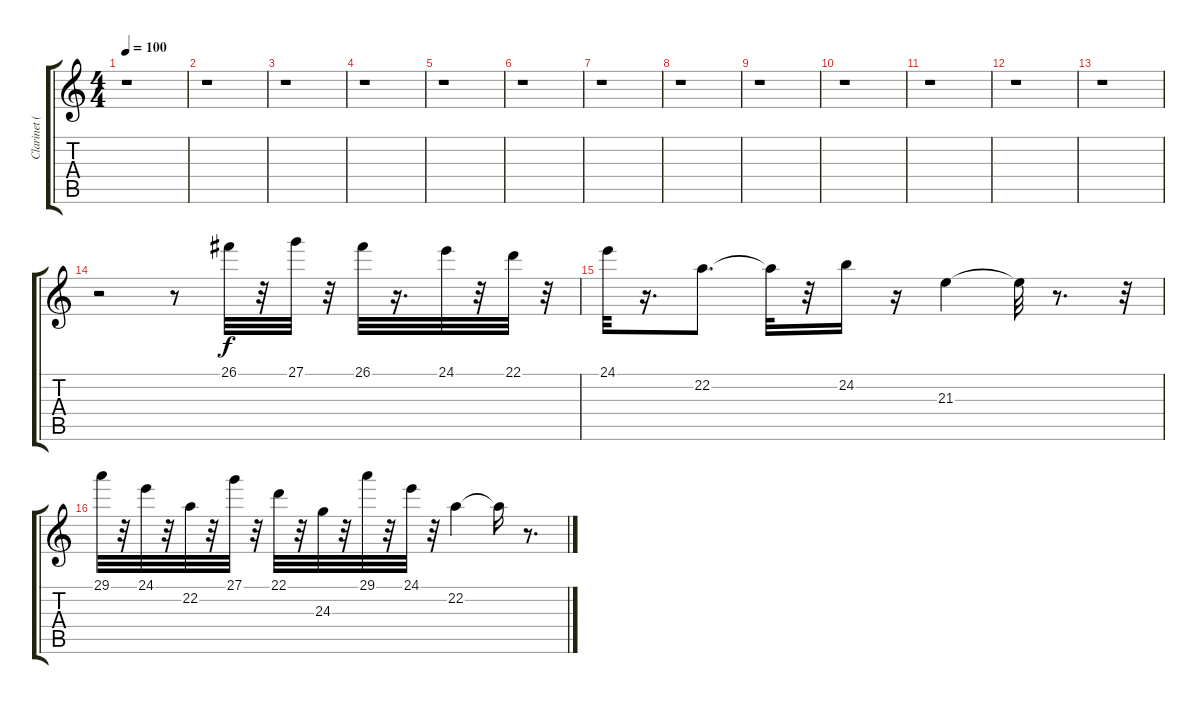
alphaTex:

\track ("Clarinet (soft organ)" "Clarinet (") {instrument fx5brightness}
\staff {score tabs}
\tuning (E4 B3 G3 D3 A2 E2) {hide}
\ts (4 4)
\tempo 100
\clef g2
\ks c
r.1{dy f} |
r.1 |
r.1 |
r.1 |
r.1 |
r.1 |
r.1 |
r.1 |
r.1 |
r.1 |
r.1 |
r.1 |
r.1 |
r.2 r.8 26.1.32 r.32 27.1.32 r.32 26.1.32 r.16{d} 24.1.32 r.32 22.1.32 r.32 |
24.1.32 r.16{d} 22.2.8{d} 22.2{t}.32 r.32 24.2.16 r.16 21.3.4 21.3{t}.32 r.8{d} r.32 |
29.1.32 r.32 24.1.32 r.32 22.2.32 r.32 27.1.32 r.32 22.1.32 r.32 24.3.32 r.32 29.1.32 r.32 24.1.32 r.32 22.2.4 22.2{t}.16 r.8{d}
